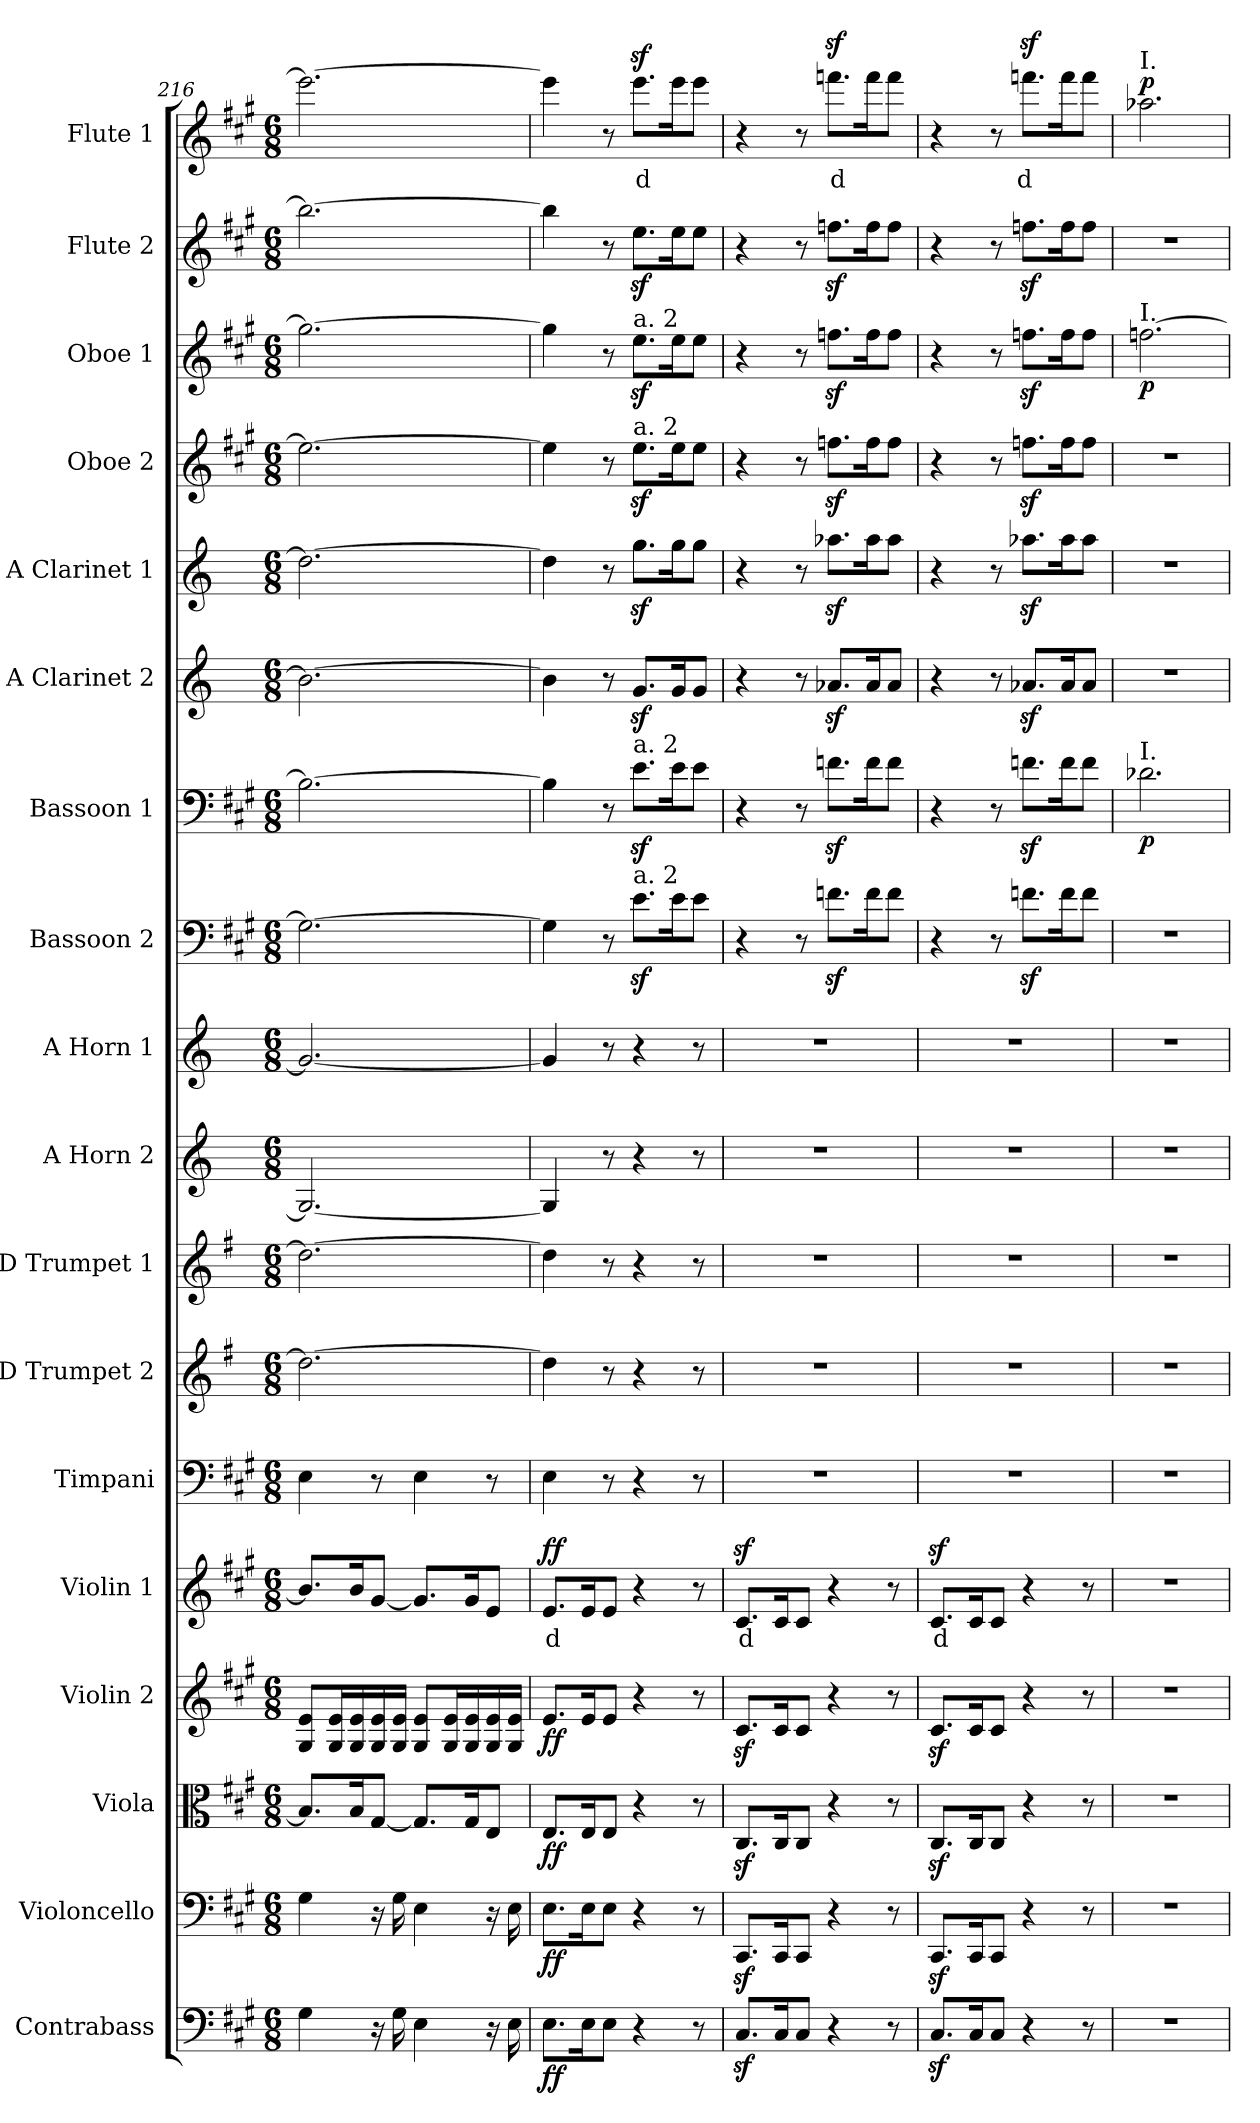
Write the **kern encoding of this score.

**kern	**dynam	**kern	**dynam	**kern	**dynam	**kern	**dynam	**kern	**text	**dynam	**kern	**kern	**kern	**kern	**kern	**kern	**kern	**dynam	**kern	**kern	**kern	**kern	**dynam	**kern	**kern	**text	**dynam
*part18	*part18	*part17	*part17	*part16	*part16	*part15	*part15	*part14	*part14	*part14	*part13	*part12	*part11	*part10	*part9	*part8	*part7	*part7	*part6	*part5	*part4	*part3	*part3	*part2	*part1	*part1	*part1
*staff18	*staff18	*staff17	*staff17	*staff16	*staff16	*staff15	*staff15	*staff14	*staff14	*staff14	*staff13	*staff12	*staff11	*staff10	*staff9	*staff8	*staff7	*staff7	*staff6	*staff5	*staff4	*staff3	*staff3	*staff2	*staff1	*staff1	*staff1
*I"Contrabass	*	*I"Violoncello	*	*I"Viola	*	*I"Violin 2	*	*I"Violin 1	*	*	*I"Timpani	*I"D Trumpet 2	*I"D Trumpet 1	*I"A Horn 2	*I"A Horn 1	*I"Bassoon 2	*I"Bassoon 1	*	*I"A Clarinet 2	*I"A Clarinet 1	*I"Oboe 2	*I"Oboe 1	*	*I"Flute 2	*I"Flute 1	*	*
*I'Cb	*	*I'Vc	*	*I'Vla	*	*I'Vln 2	*	*I'Vln 1	*	*	*I'Timp	*I'Tpt 2	*I'Tpt 1	*I'Hn 2	*I'Hn 1	*I'Bsn 2	*I'Bsn 1	*	*I'Cl 2	*I'Cl 1	*I'Ob 2	*I'Ob 1	*	*I'Fl 2	*I'Fl 1	*	*
*clefF4	*	*clefF4	*	*clefC3	*	*clefG2	*	*clefG2	*	*	*clefF4	*clefG2	*clefG2	*clefG2	*clefG2	*clefF4	*clefF4	*	*clefG2	*clefG2	*clefG2	*clefG2	*	*clefG2	*clefG2	*	*
*ITrd7c12	*	*	*	*	*	*	*	*	*	*	*	*ITrd-1c-2	*ITrd-1c-2	*ITrd2c3	*ITrd2c3	*	*	*	*ITrd2c3	*ITrd2c3	*	*	*	*	*	*	*
*k[f#c#g#]	*	*k[f#c#g#]	*	*k[f#c#g#]	*	*k[f#c#g#]	*	*k[f#c#g#]	*	*	*k[f#c#g#]	*k[f#c#g#]	*k[f#c#g#]	*k[f#c#g#]	*k[f#c#g#]	*k[f#c#g#]	*k[f#c#g#]	*	*k[f#c#g#]	*k[f#c#g#]	*k[f#c#g#]	*k[f#c#g#]	*	*k[f#c#g#]	*k[f#c#g#]	*	*
*M6/8	*	*M6/8	*	*M6/8	*	*M6/8	*	*M6/8	*	*	*M6/8	*M6/8	*M6/8	*M6/8	*M6/8	*M6/8	*M6/8	*	*M6/8	*M6/8	*M6/8	*M6/8	*	*M6/8	*M6/8	*	*
=216	=216	=216	=216	=216	=216	=216	=216	=216	=216	=216	=216	=216	=216	=216	=216	=216	=216	=216	=216	=216	=216	=216	=216	=216	=216	=216	=216
4GG#\	.	4G#\	.	8.B/L]	.	8G#/ 8e/L	.	8.b/L]	.	.	4E\	2.ee\_	2.ee\_	2.E/_	2.e/_	2.G#\_	2.B\_	.	2.g#\_	2.b\_	2.ee\_	2.gg#\_	.	2.bb\_	2.eee\_	.	.
.	.	.	.	.	.	16G#/ 16e/L	.	.	.	.	.	.	.	.	.	.	.	.	.	.	.	.	.	.	.	.	.
.	.	.	.	16B/K	.	16G#/ 16e/	.	16b/K	.	.	.	.	.	.	.	.	.	.	.	.	.	.	.	.	.	.	.
16r	.	16r	.	[8G#/J	.	16G#/ 16e/	.	[8g#/J	.	.	8r	.	.	.	.	.	.	.	.	.	.	.	.	.	.	.	.
16GG#\	.	16G#\	.	.	.	16G#/ 16e/JJ	.	.	.	.	.	.	.	.	.	.	.	.	.	.	.	.	.	.	.	.	.
4EE\	.	4E\	.	8.G#/L]	.	8G#/ 8e/L	.	8.g#/L]	.	.	4E\	.	.	.	.	.	.	.	.	.	.	.	.	.	.	.	.
.	.	.	.	.	.	16G#/ 16e/L	.	.	.	.	.	.	.	.	.	.	.	.	.	.	.	.	.	.	.	.	.
.	.	.	.	16G#/K	.	16G#/ 16e/	.	16g#/K	.	.	.	.	.	.	.	.	.	.	.	.	.	.	.	.	.	.	.
16r	.	16r	.	8E/J	.	16G#/ 16e/	.	8e/J	.	.	8r	.	.	.	.	.	.	.	.	.	.	.	.	.	.	.	.
16EE\	.	16E\	.	.	.	16G#/ 16e/JJ	.	.	.	.	.	.	.	.	.	.	.	.	.	.	.	.	.	.	.	.	.
=217	=217	=217	=217	=217	=217	=217	=217	=217	=217	=217	=217	=217	=217	=217	=217	=217	=217	=217	=217	=217	=217	=217	=217	=217	=217	=217	=217
!	!LO:DY:b	!	!LO:DY:b	!	!LO:DY:b	!	!LO:DY:b	!	!LO:LY:b:color=#FF0000	!LO:DY:b	!	!	!	!	!	!	!	!	!	!	!	!	!	!	!	!	!
8.EE\L	ff	8.E\L	ff	8.E/L	ff	8.e/L	ff	8.e/L	d	ff	4E\	4ee\]	4ee\]	4E/]	4e/]	4G#\]	4B\]	.	4g#\]	4b\]	4ee\]	4gg#\]	.	4bb\]	4eee\]	.	.
16EE\K	.	16E\K	.	16E/K	.	16e/K	.	16e/K	.	.	.	.	.	.	.	.	.	.	.	.	.	.	.	.	.	.	.
8EE\J	.	8E\J	.	8E/J	.	8e/J	.	8e/J	.	.	8r	8r	8r	8r	8r	8r	8r	.	8r	8r	8r	8r	.	8r	8r	.	.
!	!	!	!	!	!	!	!	!	!	!	!	!	!	!	!	!	!	!	!	!	!	!LO:TX:a:t=a. 2	!	!	!	!	!
!	!	!	!	!	!	!	!	!	!	!	!	!	!	!	!	!	!	!	!	!	!LO:TX:a:t=a. 2	!	!	!	!	!	!
!	!	!	!	!	!	!	!	!	!	!	!	!	!	!	!	!	!LO:TX:a:t=a. 2	!	!	!	!	!	!	!	!	!	!
!	!	!	!	!	!	!	!	!	!	!	!	!	!	!	!	!LO:TX:a:t=a. 2	!	!	!	!	!	!	!	!	!	!	!
!	!	!	!	!	!	!	!	!	!	!	!	!	!	!	!	!	!	!	!	!	!	!	!	!	!	!LO:LY:b:color=#FF0000	!
4r	.	4r	.	4r	.	4r	.	4r	.	.	4r	4r	4r	4r	4r	8.ez<\L	8.ez<\L	.	8.ez</L	8.eez<\L	8.eez<\L	8.eez<\L	.	8.eez<\L	8.eeez<\L	d	.
.	.	.	.	.	.	.	.	.	.	.	.	.	.	.	.	16e\K	16e\K	.	16e/K	16ee\K	16ee\K	16ee\K	.	16ee\K	16eee\K	.	.
8r	.	8r	.	8r	.	8r	.	8r	.	.	8r	8r	8r	8r	8r	8e\J	8e\J	.	8e/J	8ee\J	8ee\J	8ee\J	.	8ee\J	8eee\J	.	.
=218	=218	=218	=218	=218	=218	=218	=218	=218	=218	=218	=218	=218	=218	=218	=218	=218	=218	=218	=218	=218	=218	=218	=218	=218	=218	=218	=218
!	!	!	!	!	!	!	!	!	!LO:LY:b:color=#FF0000	!	!	!	!	!	!	!	!	!	!	!	!	!	!	!	!	!	!
8.CC#z</L	.	8.CC#z</L	.	8.C#z</L	.	8.c#z</L	.	8.c#z</L	d	.	2.r	2.r	2.r	2.r	2.r	4r	4r	.	4r	4r	4r	4r	.	4r	4r	.	.
16CC#/K	.	16CC#/K	.	16C#/K	.	16c#/K	.	16c#/K	.	.	.	.	.	.	.	.	.	.	.	.	.	.	.	.	.	.	.
8CC#/J	.	8CC#/J	.	8C#/J	.	8c#/J	.	8c#/J	.	.	.	.	.	.	.	8r	8r	.	8r	8r	8r	8r	.	8r	8r	.	.
!	!	!	!	!	!	!	!	!	!	!	!	!	!	!	!	!	!	!	!	!	!	!	!	!	!	!LO:LY:b:color=#FF0000	!
4r	.	4r	.	4r	.	4r	.	4r	.	.	.	.	.	.	.	8.fnz<\L	8.fnz<\L	.	8.fnz</L	8.ffnz<\L	8.ffnz<\L	8.ffnz<\L	.	8.ffnz<\L	8.fffnz<\L	d	.
.	.	.	.	.	.	.	.	.	.	.	.	.	.	.	.	16f\K	16f\K	.	16f/K	16ff\K	16ff\K	16ff\K	.	16ff\K	16fff\K	.	.
8r	.	8r	.	8r	.	8r	.	8r	.	.	.	.	.	.	.	8f\J	8f\J	.	8f/J	8ff\J	8ff\J	8ff\J	.	8ff\J	8fff\J	.	.
=219	=219	=219	=219	=219	=219	=219	=219	=219	=219	=219	=219	=219	=219	=219	=219	=219	=219	=219	=219	=219	=219	=219	=219	=219	=219	=219	=219
!	!	!	!	!	!	!	!	!	!LO:LY:b:color=#FF0000	!	!	!	!	!	!	!	!	!	!	!	!	!	!	!	!	!	!
8.CC#z</L	.	8.CC#z</L	.	8.C#z</L	.	8.c#z</L	.	8.c#z</L	d	.	2.r	2.r	2.r	2.r	2.r	4r	4r	.	4r	4r	4r	4r	.	4r	4r	.	.
16CC#/K	.	16CC#/K	.	16C#/K	.	16c#/K	.	16c#/K	.	.	.	.	.	.	.	.	.	.	.	.	.	.	.	.	.	.	.
8CC#/J	.	8CC#/J	.	8C#/J	.	8c#/J	.	8c#/J	.	.	.	.	.	.	.	8r	8r	.	8r	8r	8r	8r	.	8r	8r	.	.
!	!	!	!	!	!	!	!	!	!	!	!	!	!	!	!	!	!	!	!	!	!	!	!	!	!	!LO:LY:b:color=#FF0000	!
4r	.	4r	.	4r	.	4r	.	4r	.	.	.	.	.	.	.	8.fnz<\L	8.fnz<\L	.	8.fnz</L	8.ffnz<\L	8.ffnz<\L	8.ffnz<\L	.	8.ffnz<\L	8.fffnz<\L	d	.
.	.	.	.	.	.	.	.	.	.	.	.	.	.	.	.	16f\K	16f\K	.	16f/K	16ff\K	16ff\K	16ff\K	.	16ff\K	16fff\K	.	.
8r	.	8r	.	8r	.	8r	.	8r	.	.	.	.	.	.	.	8f\J	8f\J	.	8f/J	8ff\J	8ff\J	8ff\J	.	8ff\J	8fff\J	.	.
=220	=220	=220	=220	=220	=220	=220	=220	=220	=220	=220	=220	=220	=220	=220	=220	=220	=220	=220	=220	=220	=220	=220	=220	=220	=220	=220	=220
!	!	!	!	!	!	!	!	!	!	!	!	!	!	!	!	!	!	!	!	!	!	!	!	!	!LO:TX:a:t=I.	!	!
!	!	!	!	!	!	!	!	!	!	!	!	!	!	!	!	!	!	!	!	!	!	!LO:TX:a:t=I.	!	!	!	!	!
!	!	!	!	!	!	!	!	!	!	!	!	!	!	!	!	!	!LO:TX:a:t=I.	!	!	!	!	!	!	!	!	!	!
!	!	!	!	!	!	!	!	!	!	!	!	!	!	!	!	!	!	!LO:DY:b	!	!	!	!	!LO:DY:b	!	!	!	!LO:DY:b
2.r	.	2.r	.	2.r	.	2.r	.	2.r	.	.	2.r	2.r	2.r	2.r	2.r	2.r	2.d-X\	p	2.r	2.r	2.r	[2.ffn\	p	2.r	2.aa-X\	.	p
=	=	=	=	=	=	=	=	=	=	=	=	=	=	=	=	=	=	=	=	=	=	=	=	=	=	=	=
*-	*-	*-	*-	*-	*-	*-	*-	*-	*-	*-	*-	*-	*-	*-	*-	*-	*-	*-	*-	*-	*-	*-	*-	*-	*-	*-	*-
